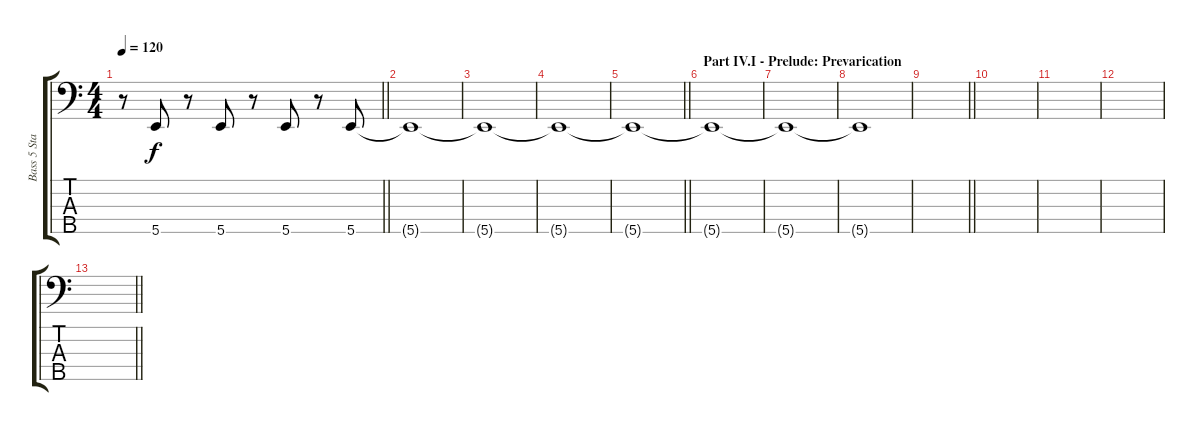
\track ("Bass 5 Standard" "Bass 5 Sta") {instrument electricbassfinger}
\staff {score tabs}
\tuning (G2 D2 A1 E1 B0) {hide}
\ts (4 4)
\tempo 120
\clef f4
\barLineRight lightlight
\ks c
r.8{dy f} 5.5.8 r.8 5.5.8 r.8 5.5.8 r.8 5.5.8 |
5.5{t}.1 |
5.5{t}.1 |
5.5{t}.1 |
\barLineRight lightlight
5.5{t}.1 |
\section ("" "Part IV.I - Prelude: Prevarication")
5.5{t}.1{volume 0} |
5.5{t}.1 |
5.5{t}.1 |
\barLineRight lightlight
|
|
|
|
\barLineRight lightlight
